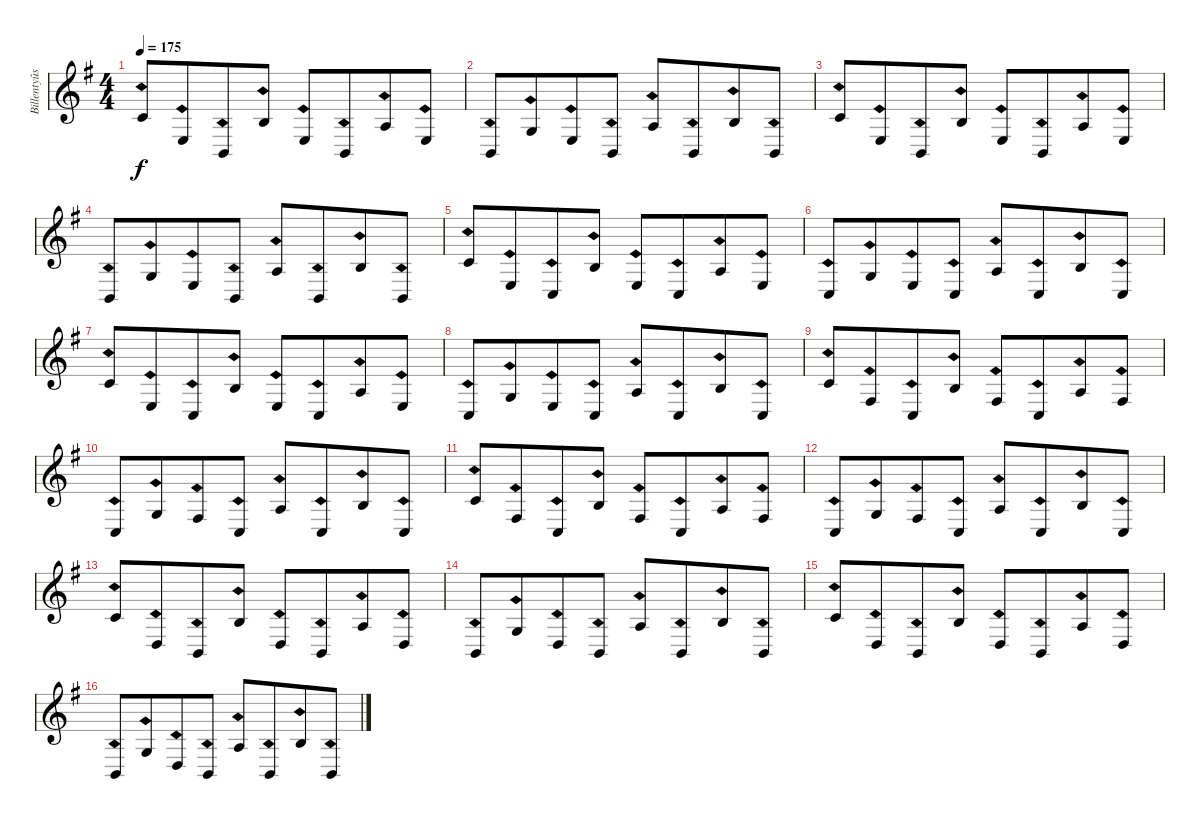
\track ("Billentyûs 1 (Jon Lord)" "Billentyûs") {instrument electricgrandpiano}
\staff {score}
\tuning (E4 B3 G3 D3 A2 E2 B1) {hide}
\ts (4 4)
\tempo 175
\clef g2
\ks g
1.2{ph 12}.8{dy f volume 16 instrument electricgrandpiano} 2.4{ph 12}.8{beam merge} 2.5{ph 12}.8 0.2{ph 12}.8 2.4{ph 12}.8 2.5{ph 12}.8{beam merge} 2.3{ph 12}.8 2.4{ph 12}.8 |
2.5{ph 12}.8 0.3{ph 12}.8{beam merge} 2.4{ph 12}.8 2.5{ph 12}.8 2.3{ph 12}.8 2.5{ph 12}.8{beam merge} 0.2{ph 12}.8 2.5{ph 12}.8 |
1.2{ph 12}.8 2.4{ph 12}.8{beam merge} 2.5{ph 12}.8 0.2{ph 12}.8 2.4{ph 12}.8 2.5{ph 12}.8{beam merge} 2.3{ph 12}.8 2.4{ph 12}.8 |
2.5{ph 12}.8 0.3{ph 12}.8{beam merge} 2.4{ph 12}.8 2.5{ph 12}.8 2.3{ph 12}.8 2.5{ph 12}.8{beam merge} 0.2{ph 12}.8 2.5{ph 12}.8 |
1.2{ph 12}.8 2.4{ph 12}.8{beam merge} 3.5{ph 12}.8 0.2{ph 12}.8 2.4{ph 12}.8 3.5{ph 12}.8{beam merge} 2.3{ph 12}.8 2.4{ph 12}.8 |
3.5{ph 12}.8 0.3{ph 12}.8{beam merge} 2.4{ph 12}.8 3.5{ph 12}.8 2.3{ph 12}.8 3.5{ph 12}.8{beam merge} 0.2{ph 12}.8 3.5{ph 12}.8 |
1.2{ph 12}.8 2.4{ph 12}.8{beam merge} 3.5{ph 12}.8 0.2{ph 12}.8 2.4{ph 12}.8 3.5{ph 12}.8{beam merge} 2.3{ph 12}.8 2.4{ph 12}.8 |
3.5{ph 12}.8 0.3{ph 12}.8{beam merge} 2.4{ph 12}.8 3.5{ph 12}.8 2.3{ph 12}.8 3.5{ph 12}.8{beam merge} 0.2{ph 12}.8 3.5{ph 12}.8 |
1.2{ph 12}.8 4.4{ph 12}.8{beam merge} 3.5{ph 12}.8 0.2{ph 12}.8 4.4{ph 12}.8 3.5{ph 12}.8{beam merge} 2.3{ph 12}.8 4.4{ph 12}.8 |
3.5{ph 12}.8 0.3{ph 12}.8{beam merge} 4.4{ph 12}.8 3.5{ph 12}.8 2.3{ph 12}.8 3.5{ph 12}.8{beam merge} 0.2{ph 12}.8 3.5{ph 12}.8 |
1.2{ph 12}.8 4.4{ph 12}.8{beam merge} 3.5{ph 12}.8 0.2{ph 12}.8 4.4{ph 12}.8 3.5{ph 12}.8{beam merge} 2.3{ph 12}.8 4.4{ph 12}.8 |
3.5{ph 12}.8 0.3{ph 12}.8{beam merge} 4.4{ph 12}.8 3.5{ph 12}.8 2.3{ph 12}.8 3.5{ph 12}.8{beam merge} 0.2{ph 12}.8 3.5{ph 12}.8 |
1.2{ph 12}.8 0.4{ph 12}.8{beam merge} 2.5{ph 12}.8 0.2{ph 12}.8 0.4{ph 12}.8 2.5{ph 12}.8{beam merge} 2.3{ph 12}.8 0.4{ph 12}.8 |
2.5{ph 12}.8 0.3{ph 12}.8{beam merge} 0.4{ph 12}.8 2.5{ph 12}.8 2.3{ph 12}.8 2.5{ph 12}.8{beam merge} 0.2{ph 12}.8 2.5{ph 12}.8 |
1.2{ph 12}.8 0.4{ph 12}.8{beam merge} 2.5{ph 12}.8 0.2{ph 12}.8 0.4{ph 12}.8 2.5{ph 12}.8{beam merge} 2.3{ph 12}.8 0.4{ph 12}.8 |
2.5{ph 12}.8 0.3{ph 12}.8{beam merge} 0.4{ph 12}.8 2.5{ph 12}.8 2.3{ph 12}.8 2.5{ph 12}.8{beam merge} 0.2{ph 12}.8 2.5{ph 12}.8
